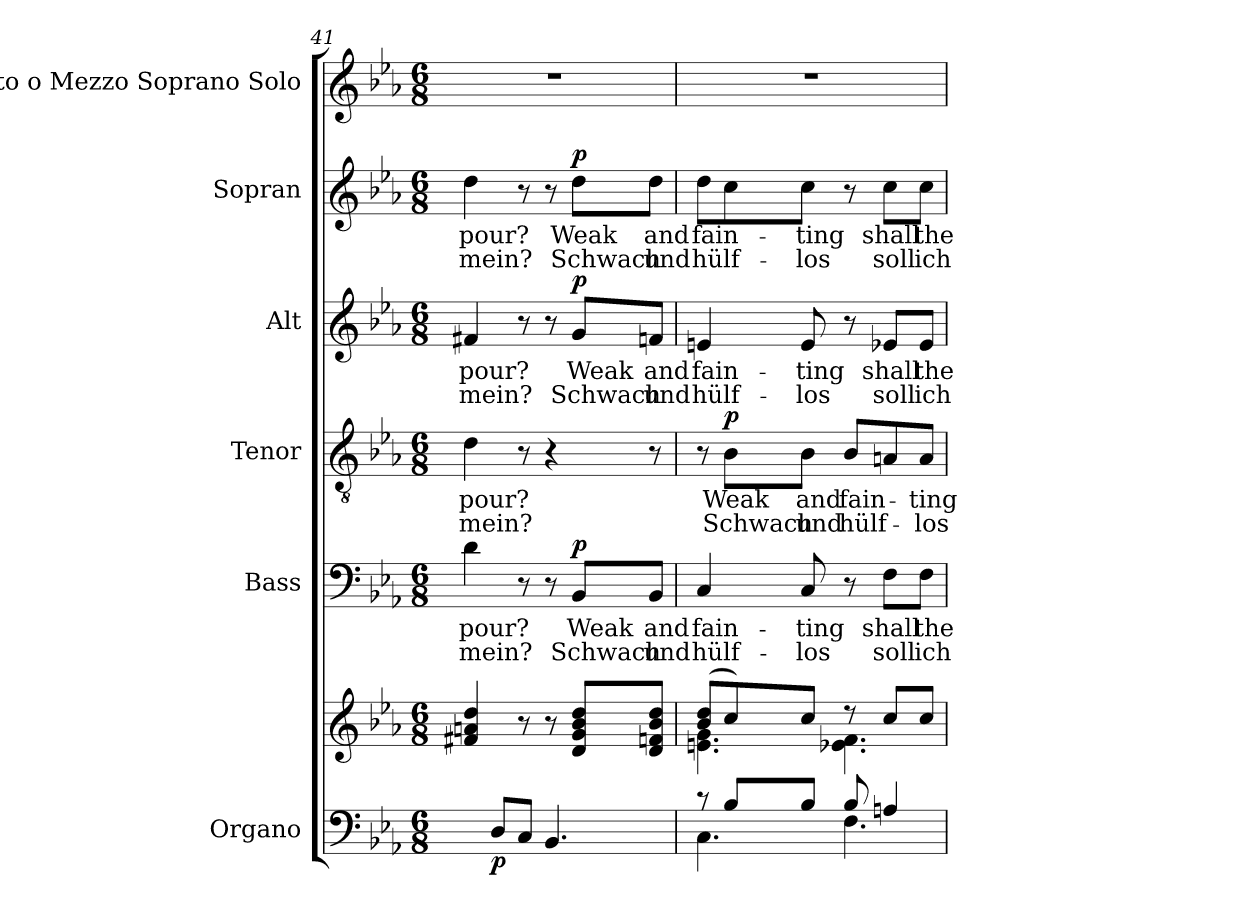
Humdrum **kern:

**kern	**kern	**dynam	**kern	**text	**text	**dynam	**kern	**text	**text	**dynam	**kern	**text	**text	**dynam	**kern	**text	**text	**dynam	**kern
*part6	*part6	*part6	*part5	*part5	*part5	*part5	*part4	*part4	*part4	*part4	*part3	*part3	*part3	*part3	*part2	*part2	*part2	*part2	*part1
*staff7	*staff6	*staff6/7	*staff5	*staff5	*staff5	*staff5	*staff4	*staff4	*staff4	*staff4	*staff3	*staff3	*staff3	*staff3	*staff2	*staff2	*staff2	*staff2	*staff1
*I"Organo	*	*	*I"Bass	*	*	*	*I"Tenor	*	*	*	*I"Alt	*	*	*	*I"Sopran	*	*	*	*I"Alto o Mezzo Soprano Solo
*	*	*	*I'B	*	*	*	*I'T	*	*	*	*I'A	*	*	*	*I'S	*	*	*	*I'S o l o
*clefF4	*clefG2	*	*clefF4	*	*	*	*clefGv2	*	*	*	*clefG2	*	*	*	*clefG2	*	*	*	*clefG2
*k[b-e-a-]	*k[b-e-a-]	*	*k[b-e-a-]	*	*	*	*k[b-e-a-]	*	*	*	*k[b-e-a-]	*	*	*	*k[b-e-a-]	*	*	*	*k[b-e-a-]
*E-:	*E-:	*	*E-:	*	*	*	*E-:	*	*	*	*E-:	*	*	*	*E-:	*	*	*	*E-:
*M6/8	*M6/8	*	*M6/8	*	*	*	*M6/8	*	*	*	*M6/8	*	*	*	*M6/8	*	*	*	*M6/8
=41	=41	=41	=41	=41	=41	=41	=41	=41	=41	=41	=41	=41	=41	=41	=41	=41	=41	=41	=41
!	!	!	!	!LO:LY:b	!LO:LY:b	!	!	!LO:LY:b	!LO:LY:b	!	!	!LO:LY:b	!LO:LY:b	!	!	!LO:LY:b	!LO:LY:b	!	!
8ryy	4f#X/ 4an/ 4dd/	.	4d\	pour?	mein?	.	4d\	pour?	mein?	.	4f#X/	pour?	mein?	.	4dd\	pour?	mein?	.	2.r
!	!	!LO:DY:b=2	!	!	!	!	!	!	!	!	!	!	!	!	!	!	!	!	!
8D/L	.	p	.	.	.	.	.	.	.	.	.	.	.	.	.	.	.	.	.
8C/J	8r	.	8r	.	.	.	8r	.	.	.	8r	.	.	.	8r	.	.	.	.
4.BB-/	8r	.	8r	.	.	.	4r	.	.	.	8r	.	.	.	8r	.	.	.	.
!	!	!	!	!LO:LY:b	!LO:LY:b	!LO:DY:b	!	!	!	!	!	!LO:LY:b	!LO:LY:b	!LO:DY:b	!	!LO:LY:b	!LO:LY:b	!LO:DY:b	!
.	8d/ 8g/ 8b-/ 8dd/L	.	8BB-/L	Weak	Schwach	p	.	.	.	.	8g/L	Weak	Schwach	p	8dd\L	Weak	Schwach	p	.
!	!	!	!	!LO:LY:b	!LO:LY:b	!	!	!	!	!	!	!LO:LY:b	!LO:LY:b	!	!	!LO:LY:b	!LO:LY:b	!	!
.	8d/ 8fn/ 8b-/ 8dd/J	.	8BB-/J	and	und	.	8r	.	.	.	8fn/J	and	und	.	8dd\J	and	und	.	.
!!LO:PB:g=z
=42	=42	=42	=42	=42	=42	=42	=42	=42	=42	=42	=42	=42	=42	=42	=42	=42	=42	=42	=42
*^	*^	*	*	*	*	*	*	*	*	*	*	*	*	*	*	*	*	*	*
!	!	!	!	!	!	!LO:LY:b	!LO:LY:b	!	!	!	!	!	!	!LO:LY:b	!LO:LY:b	!	!	!LO:LY:b	!LO:LY:b	!	!
8r	4.C\	(>8b-/ 8dd/L	4.en\ 4.g\	.	4C/	fain-	hülf-	.	8r	.	.	.	4en/	fain-	hülf-	.	8dd\L	fain-	hülf-	.	2.r
!	!	!	!	!	!	!	!	!	!	!LO:LY:b	!LO:LY:b	!LO:DY:b	!	!	!	!	!	!	!	!	!
8B-/L	.	8cc/)	.	.	.	.	.	.	8B-\L	Weak	Schwach	p	.	.	.	.	8cc\	.	.	.	.
!	!	!	!	!	!	!LO:LY:b	!LO:LY:b	!	!	!LO:LY:b	!LO:LY:b	!	!	!LO:LY:b	!LO:LY:b	!	!	!LO:LY:b	!LO:LY:b	!	!
8B-/J	.	8cc/J	.	.	8C/	-ting	-los	.	8B-\J	and	und	.	8e/	-ting	-los	.	8cc\J	-ting	-los	.	.
!	!	!	!	!	!	!	!	!	!	!LO:LY:b	!LO:LY:b	!	!	!	!	!	!	!	!	!	!
8B-/	4.F\	8r	4.e-X\ 4.f\	.	8r	.	.	.	8B-/L	fain-	hülf-	.	8r	.	.	.	8r	.	.	.	.
!	!	!	!	!	!	!LO:LY:b	!LO:LY:b	!	!	!	!	!	!	!LO:LY:b	!LO:LY:b	!	!	!LO:LY:b	!LO:LY:b	!	!
4An/	.	8cc/L	.	.	8F\L	shall	soll	.	8An/	.	.	.	8e-X/L	shall	soll	.	8cc\L	shall	soll	.	.
!	!	!	!	!	!	!LO:LY:b	!LO:LY:b	!	!	!LO:LY:b	!LO:LY:b	!	!	!LO:LY:b	!LO:LY:b	!	!	!LO:LY:b	!LO:LY:b	!	!
.	.	8cc/J	.	.	8F\J	the	ich	.	8A/J	-ting	-los	.	8e-/J	the	ich	.	8cc\J	the	ich	.	.
*v	*v	*	*	*	*	*	*	*	*	*	*	*	*	*	*	*	*	*	*	*	*
*	*v	*v	*	*	*	*	*	*	*	*	*	*	*	*	*	*	*	*	*	*
=	=	=	=	=	=	=	=	=	=	=	=	=	=	=	=	=	=	=	=
*-	*-	*-	*-	*-	*-	*-	*-	*-	*-	*-	*-	*-	*-	*-	*-	*-	*-	*-	*-
